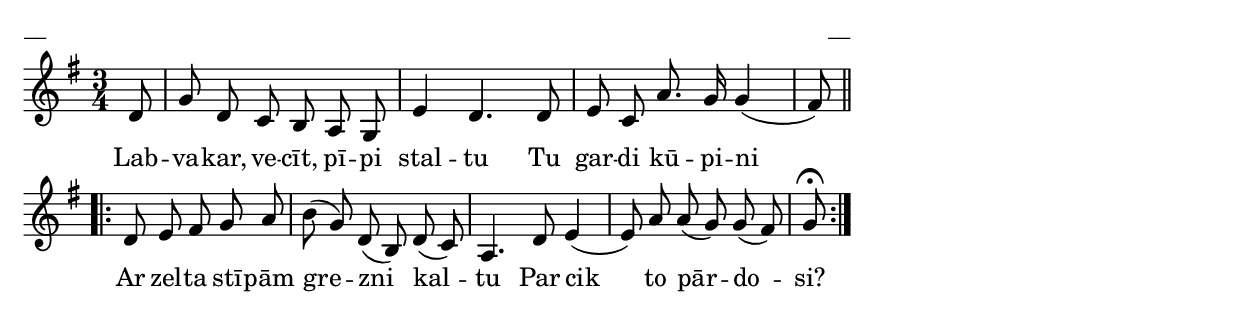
\version "2.13.16"
%\header {
%    title = "Labvakar, vecīt, pīpi staltu"
%}
\paper {
line-width = 14\cm
left-margin = 0.4\cm
between-system-padding = 0.1\cm
between-system-space = 0.1\cm
}
\layout {
indent = #0
ragged-last = ##f
}

voiceA = \relative c' {
\clef "treble"
\key g \major
\time 3/4
\partial 8*1
d8 | g8 d c b a g | e'4 d4. d8 |  
e8 c a'8. g16 g4( | fis8) 
\repeat volta 2 { 
d8 e fis g8 a | b( g) d( b) d( c) | a4. d8  e4( | e8) a a( g) g( fis) | g8\fermata
}
} 



lyricA = \lyricmode {
Lab -- va -- kar, ve -- cīt, pī -- pi stal -- tu 
Tu gar -- di kū -- pi -- ni
Ar zel -- ta stī -- pām gre -- zni kal -- tu
Par cik to pār -- do -- si?

}


fullScore = <<
\new Staff {
<<
\new Voice = "voiceA" { \oneVoice \autoBeamOff \voiceA }
\lyricsto "voiceA" \new Lyrics \lyricA
>>
}
>>

\score {
\fullScore
\header { piece = "__" opus = "__" }
}
\markup { \with-color #(x11-color 'white) \sans \smaller "__" }
\score {
\unfoldRepeats
\fullScore
\midi {
\context { \Staff \remove "Staff_performer" }
\context { \Voice \consists "Staff_performer" }
}
}

